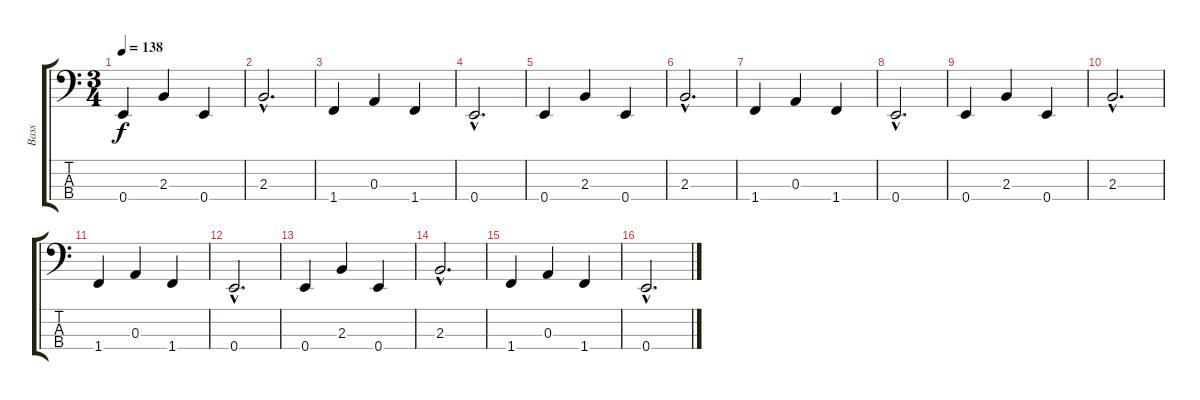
\track ("Bass" "Bass") {instrument slapbass1}
\staff {score tabs}
\tuning (G2 D2 A1 E1) {hide}
\ts (3 4)
\tempo 138
\clef f4
\ks c
0.4.4{dy f} 2.3.4 0.4.4 |
2.3{hac}.2{d} |
1.4.4 0.3.4 1.4.4 |
0.4{hac}.2{d} |
0.4.4 2.3.4 0.4.4 |
2.3{hac}.2{d} |
1.4.4 0.3.4 1.4.4 |
0.4{hac}.2{d} |
0.4.4 2.3.4 0.4.4 |
2.3{hac}.2{d} |
1.4.4 0.3.4 1.4.4 |
0.4{hac}.2{d} |
0.4.4 2.3.4 0.4.4 |
2.3{hac}.2{d} |
1.4.4 0.3.4 1.4.4 |
0.4{hac}.2{d}
